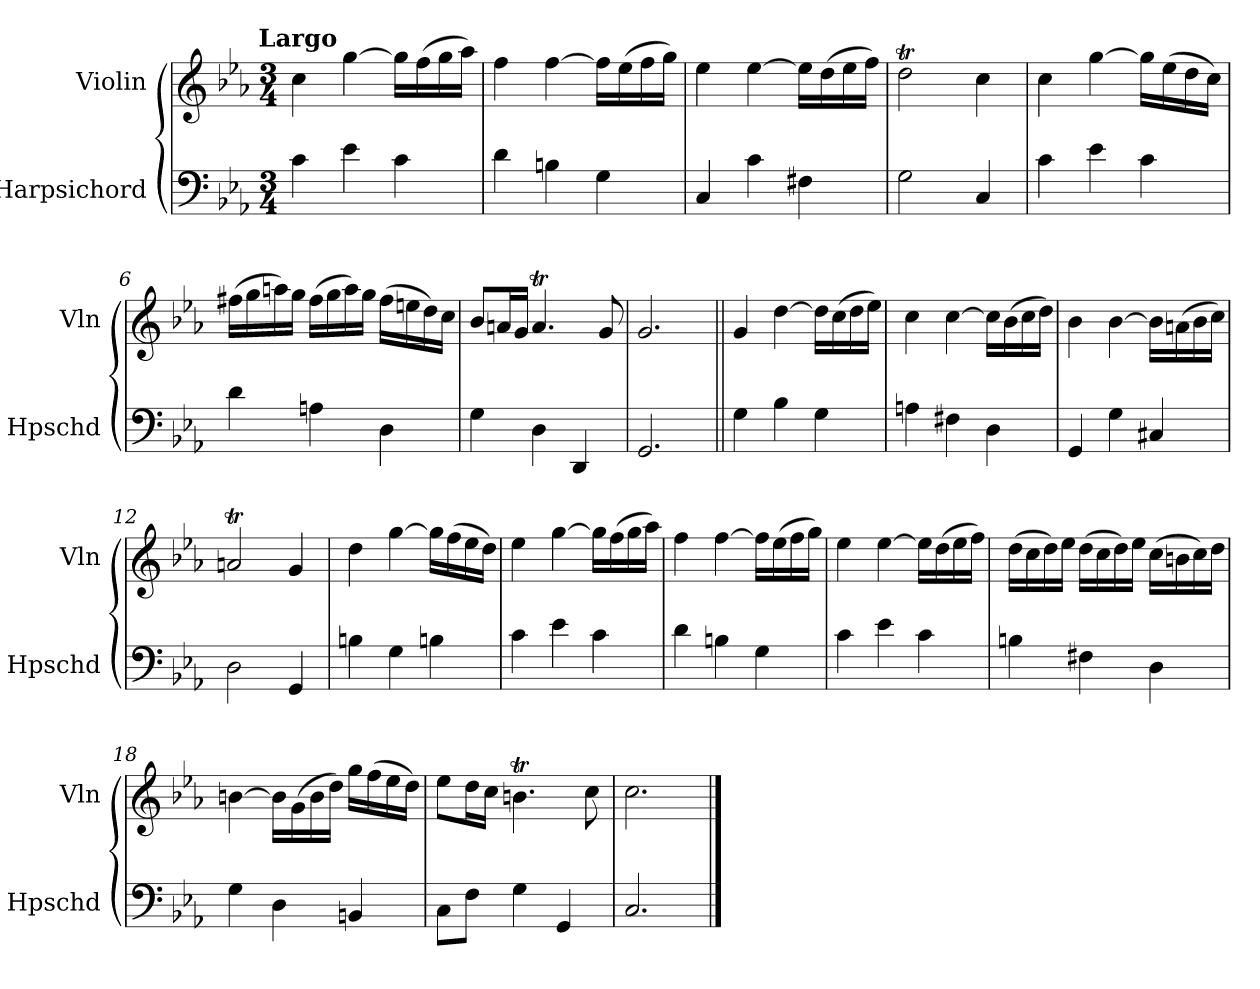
**kern	**kern
*part2	*part1
*staff2	*staff1
*I"Harpsichord	*I"Violin
*I'Hpschd	*I'Vln
*clefF4	*clefG2
*k[b-e-a-]	*k[b-e-a-]
*c:	*c:
!!LO:TX:omd:t=Largo
*M3/4	*M3/4
*MM46	*MM46
=1	=1
4c\	4cc\
4e-\	[4gg\
4c\	16gg\LL]
.	(16ff\
.	16gg\
.	16aa-\JJ)
=2	=2
4d\	4ff\
4Bn\	[4ff\
4G\	16ff\LL]
.	(16ee-\
.	16ff\
.	16gg\JJ)
=3	=3
4C/	4ee-\
4c\	[4ee-\
4F#X\	16ee-\LL]
.	(16dd\
.	16ee-\
.	16ff\JJ)
=4	=4
2G\	2ddt\
4C/	4cc\
=5	=5
4c\	4cc\
4e-\	[4gg\
4c\	16gg\LL]
.	(16ee-\
.	16dd\
.	16cc\JJ)
=6	=6
4d\	(16ff#X\LL
.	16gg\
.	16aan\)
.	16gg\JJ
4An\	(16ff#\LL
.	16gg\
.	16aa\)
.	16gg\JJ
4D\	(16ff#\LL
.	16een\
.	16dd\)
.	16cc\JJ
=7	=7
4G\	8b-/L
.	16an/L
.	16g/JJ
4D\	4.at/
4DD/	.
.	8g/
=8	=8
2.GG/	2.g/
=9||	=9||
4G\	4g/
4B-\	[4dd\
4G\	16dd\LL]
.	(16cc\
.	16dd\
.	16ee-\JJ)
=10	=10
4An\	4cc\
4F#X\	[4cc\
4D\	16cc\LL]
.	(16b-\
.	16cc\
.	16dd\JJ)
=11	=11
4GG/	4b-\
4G\	[4b-\
4C#X/	16b-\LL]
.	(16an\
.	16b-\
.	16cc\JJ)
=12	=12
2D\	2ant/
4GG/	4g/
=13	=13
4Bn\	4dd\
4G\	[4gg\
4Bn\	16gg\LL]
.	(16ff\
.	16ee-\
.	16dd\JJ)
=14	=14
4c\	4ee-\
4e-\	[4gg\
4c\	16gg\LL]
.	(16ff\
.	16gg\
.	16aa-\JJ)
=15	=15
4d\	4ff\
4Bn\	[4ff\
4G\	16ff\LL]
.	(16ee-\
.	16ff\
.	16gg\JJ)
=16	=16
4c\	4ee-\
4e-\	[4ee-\
4c\	16ee-\LL]
.	(16dd\
.	16ee-\
.	16ff\JJ)
=17	=17
4Bn\	(16dd\LL
.	16cc\
.	16dd\)
.	16ee-\JJ
4F#X\	(16dd\LL
.	16cc\
.	16dd\)
.	16ee-\JJ
4D\	(16cc\LL
.	16bn\
.	16cc\)
.	16dd\JJ
=18	=18
4G\	[4bn\
4D\	16b\LL]
.	(16g\
.	16b\
.	16dd\JJ)
4BBn/	16gg\LL
.	(16ff\
.	16ee-\
.	16dd\JJ)
=19	=19
8C\L	8ee-\L
8F\J	16dd\L
.	16cc\JJ
4G\	4.bnt\
4GG/	.
.	8cc\
=20	=20
2.C/	2.cc\
==	==
*-	*-
